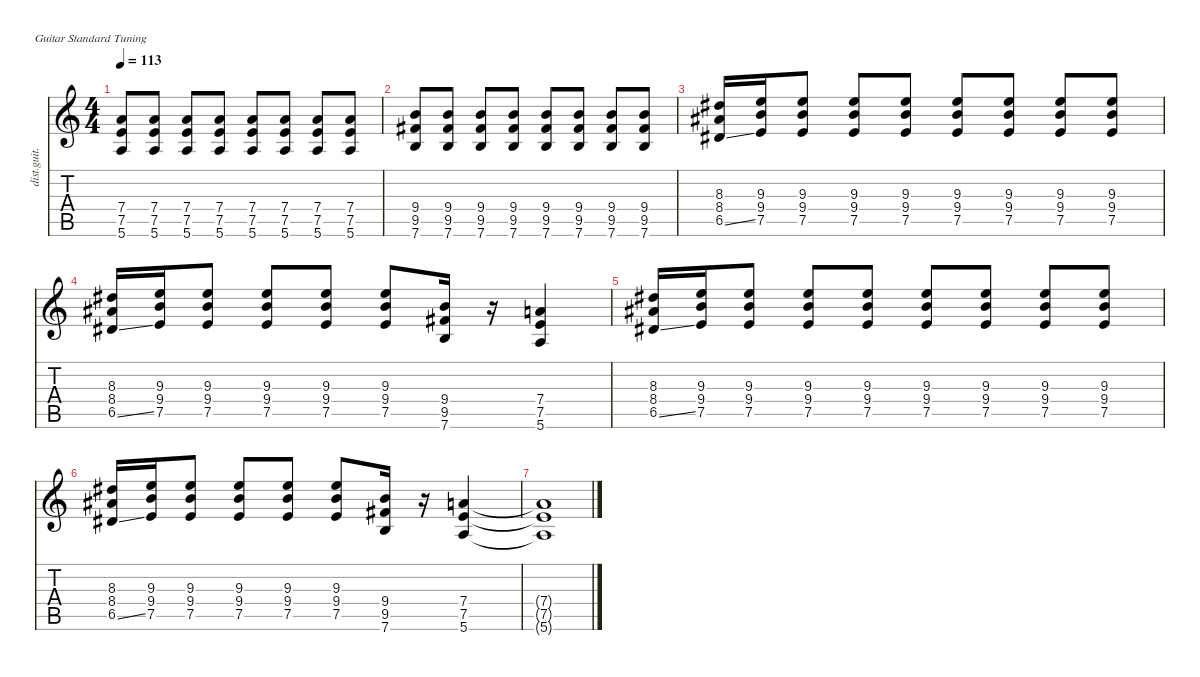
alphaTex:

\defaultSystemsLayout 4
\hideDynamics
\bracketExtendMode nobrackets
\otherSystemsTrackNameOrientation horizontal
\track ("Teanui" "dist.guit.") {mute instrument distortionguitar}
\staff {score tabs}
\tuning (E4 B3 G3 D3 A2 E2)
\ts (4 4)
\tempo 113
\clef g2
\ks c
(7.4 7.5 5.6).8{dy f beam Up} (7.4 7.5 5.6).8{beam Up} (7.4 7.5 5.6).8{beam Up} (7.4 7.5 5.6).8{beam Up} (7.4 7.5 5.6).8{beam Up} (7.4 7.5 5.6).8{beam Up} (7.4 7.5 5.6).8{beam Up} (7.4 7.5 5.6).8{beam Up} |
(9.4 9.5{acc #} 7.6).8{beam Up} (9.4 9.5{acc #} 7.6).8{beam Up} (9.4 9.5{acc #} 7.6).8{beam Up} (9.4 9.5{acc #} 7.6).8{beam Up} (9.4 9.5{acc #} 7.6).8{beam Up} (9.4 9.5{acc #} 7.6).8{beam Up} (9.4 9.5{acc #} 7.6).8{beam Up} (9.4 9.5{acc #} 7.6).8{beam Up} |
(8.3{acc #} 8.4{acc #} 6.5{ss acc #}).16{beam Up} (9.3 9.4 7.5).16{beam Up} (9.3 9.4 7.5).8{beam Up} (9.3 9.4 7.5).8{beam Up} (9.3 9.4 7.5).8{beam Up} (9.3 9.4 7.5).8{beam Up} (9.3 9.4 7.5).8{beam Up} (9.3 9.4 7.5).8{beam Up} (9.3 9.4 7.5).8{beam Up} |
(8.3{acc #} 8.4{acc #} 6.5{ss acc #}).16{beam Up} (9.3 9.4 7.5).16{beam Up} (9.3 9.4 7.5).8{beam Up} (9.3 9.4 7.5).8{beam Up} (9.3 9.4 7.5).8{beam Up} (9.3 9.4 7.5).8{beam Up} (9.4 9.5{acc #} 7.6).16{beam Up} r.16{beam Up} (7.4 7.5 5.6).4{beam Up} |
(8.3{acc #} 8.4{acc #} 6.5{ss acc #}).16{beam Up} (9.3 9.4 7.5).16{beam Up} (9.3 9.4 7.5).8{beam Up} (9.3 9.4 7.5).8{beam Up} (9.3 9.4 7.5).8{beam Up} (9.3 9.4 7.5).8{beam Up} (9.3 9.4 7.5).8{beam Up} (9.3 9.4 7.5).8{beam Up} (9.3 9.4 7.5).8{beam Up} |
(8.3{acc #} 8.4{acc #} 6.5{ss acc #}).16{beam Up} (9.3 9.4 7.5).16{beam Up} (9.3 9.4 7.5).8{beam Up} (9.3 9.4 7.5).8{beam Up} (9.3 9.4 7.5).8{beam Up} (9.3 9.4 7.5).8{beam Up} (9.4 9.5{acc #} 7.6).16{beam Up} r.16{beam Up} (7.4 7.5 5.6).4{beam Up} |
(7.4{t} 7.5{t} 5.6{t}).1{beam Up}
